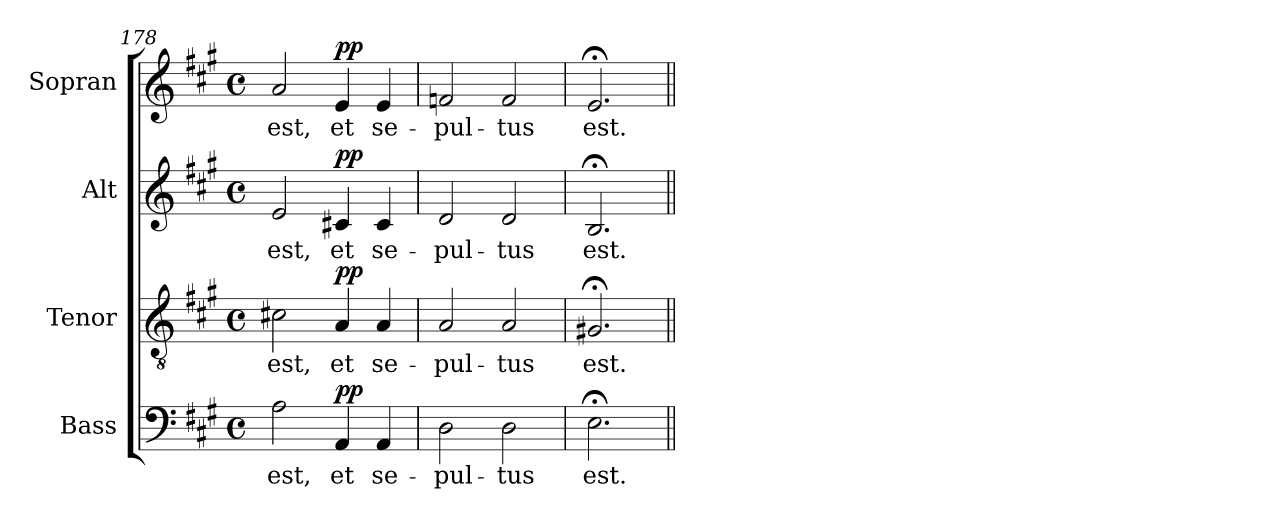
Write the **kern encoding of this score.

**kern	**text	**dynam	**kern	**text	**dynam	**kern	**text	**dynam	**kern	**text	**dynam
*part4	*part4	*part4	*part3	*part3	*part3	*part2	*part2	*part2	*part1	*part1	*part1
*staff4	*staff4	*staff4	*staff3	*staff3	*staff3	*staff2	*staff2	*staff2	*staff1	*staff1	*staff1
*I"Bass	*	*	*I"Tenor	*	*	*I"Alt	*	*	*I"Sopran	*	*
*I'B.	*	*	*I'T.	*	*	*I'A.	*	*	*I'S.	*	*
*clefF4	*	*	*clefGv2	*	*	*clefG2	*	*	*clefG2	*	*
*k[f#c#g#]	*	*	*k[f#c#g#]	*	*	*k[f#c#g#]	*	*	*k[f#c#g#]	*	*
*A:	*	*	*A:	*	*	*A:	*	*	*A:	*	*
*M4/4	*	*	*M4/4	*	*	*M4/4	*	*	*M4/4	*	*
*met(c)	*	*	*met(c)	*	*	*met(c)	*	*	*met(c)	*	*
=178	=178	=178	=178	=178	=178	=178	=178	=178	=178	=178	=178
!	!LO:LY:b	!	!	!LO:LY:b	!	!	!LO:LY:b	!	!	!LO:LY:b	!
2A\	est,	.	2c#X\	est,	.	2e/	est,	.	2a/	est,	.
!	!LO:LY:b	!LO:DY:a	!	!LO:LY:b	!LO:DY:a	!	!LO:LY:b	!LO:DY:a	!	!LO:LY:b	!LO:DY:a
4AA/	et	pp	4A/	et	pp	4c#X/	et	pp	4e/	et	pp
!	!LO:LY:b	!	!	!LO:LY:b	!	!	!LO:LY:b	!	!	!LO:LY:b	!
4AA/	se-	.	4A/	se-	.	4c#/	se-	.	4e/	se-	.
!!LO:LB:g=z
=179	=179	=179	=179	=179	=179	=179	=179	=179	=179	=179	=179
!	!LO:LY:b	!	!	!LO:LY:b	!	!	!LO:LY:b	!	!	!LO:LY:b	!
2D\	-pul-	.	2A/	-pul-	.	2d/	-pul-	.	2fn/	-pul-	.
!	!LO:LY:b	!	!	!LO:LY:b	!	!	!LO:LY:b	!	!	!LO:LY:b	!
2D\	-tus	.	2A/	-tus	.	2d/	-tus	.	2f/	-tus	.
=180	=180	=180	=180	=180	=180	=180	=180	=180	=180	=180	=180
!	!LO:LY:b	!	!	!LO:LY:b	!	!	!LO:LY:b	!	!	!LO:LY:b	!
2.E;<\	est.	.	2.G#X;</	est.	.	2.B;</	est.	.	2.e;</	est.	.
=||	=||	=||	=||	=||	=||	=||	=||	=||	=||	=||	=||
*-	*-	*-	*-	*-	*-	*-	*-	*-	*-	*-	*-
